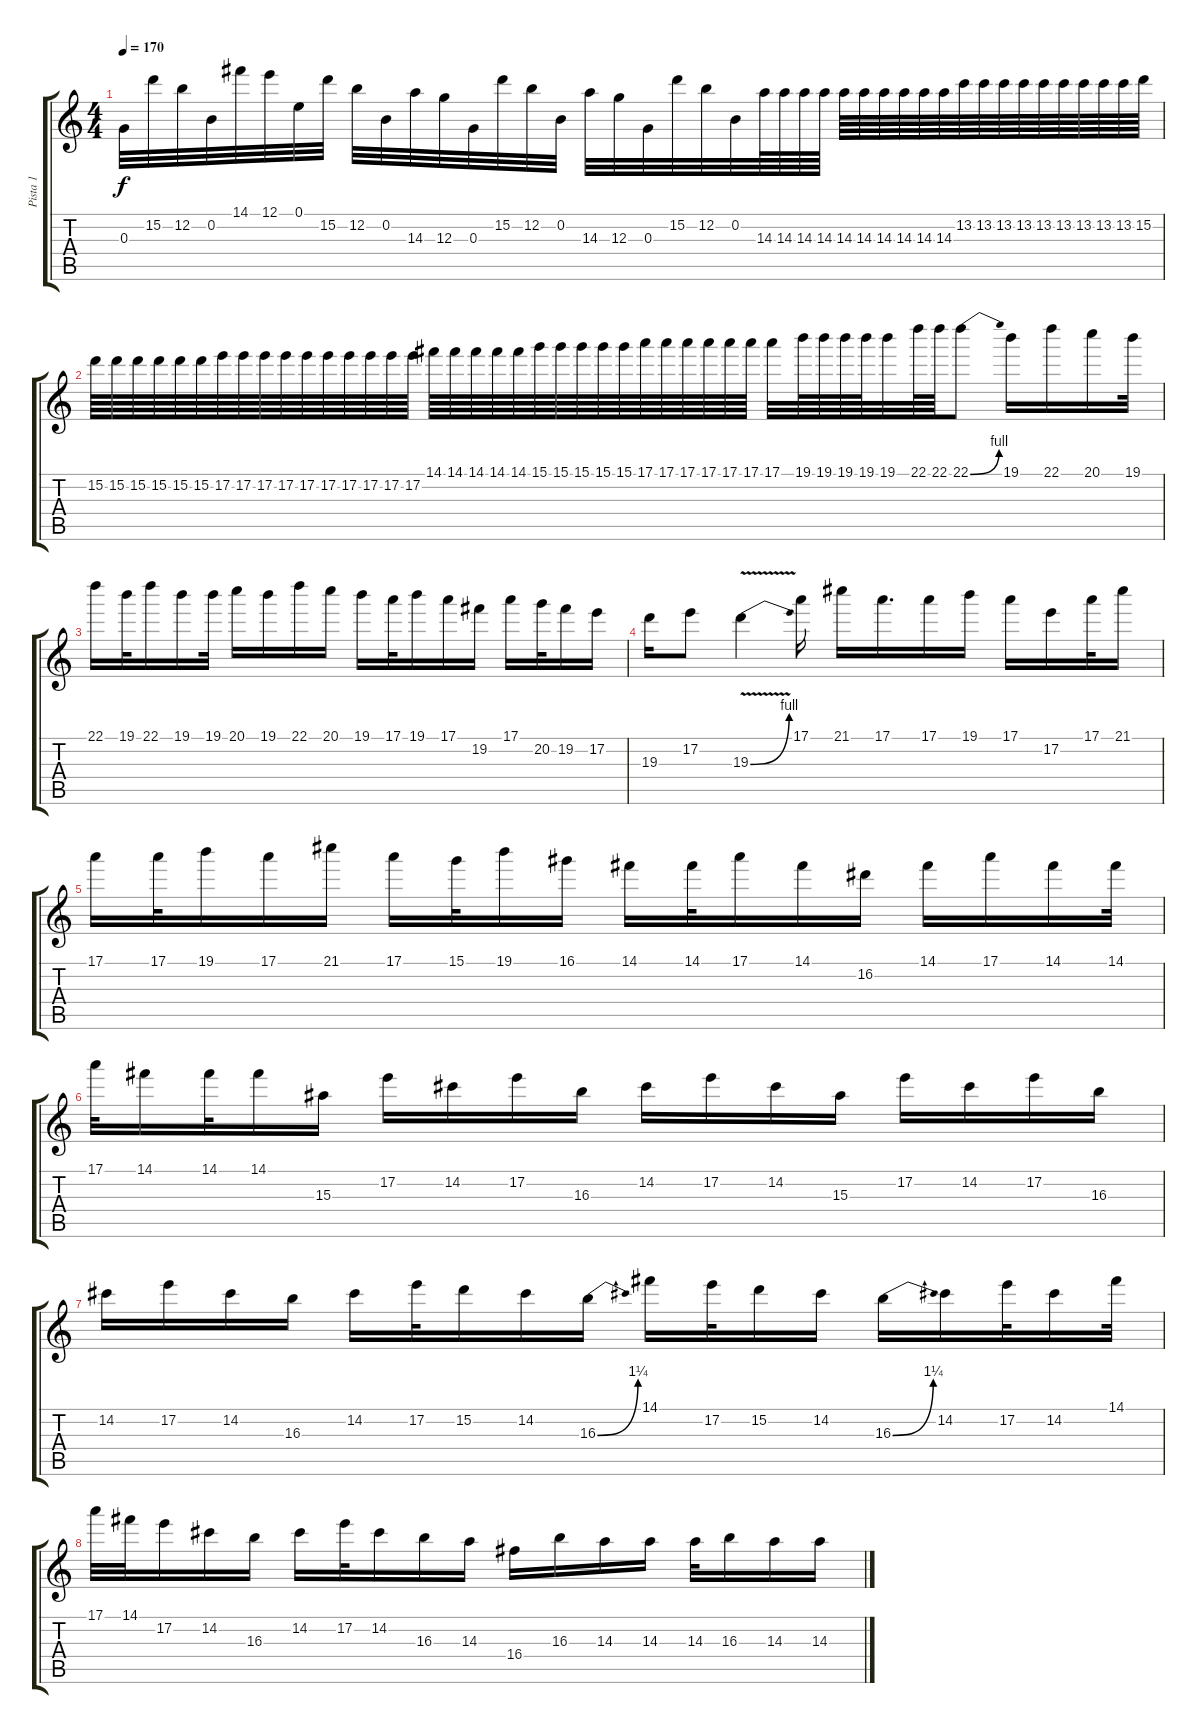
\track ("Pista 1" "Pista 1") {instrument distortionguitar}
\staff {score tabs}
\tuning (E4 B3 G3 D3 A2 E2) {hide}
\ts (4 4)
\tempo 170
\clef g2
\ks c
0.3.32{dy f} 15.2.32 12.2.32 0.2.32 14.1.32 12.1.32 0.1.32 15.2.32 12.2.32 0.2.32 14.3.32 12.3.32 0.3.32 15.2.32 12.2.32 0.2.32 14.3.32 12.3.32 0.3.32 15.2.32 12.2.32 0.2.32 14.3.64 14.3.64 14.3.64 14.3.64 14.3.64 14.3.64 14.3.64 14.3.64 14.3.64 14.3.64 13.2.64 13.2.64 13.2.64 13.2.64 13.2.64 13.2.64 13.2.64 13.2.64 13.2.64 15.2.64 |
15.2.64 15.2.64 15.2.64 15.2.64 15.2.64 15.2.64 17.2.64 17.2.64 17.2.64 17.2.64 17.2.64 17.2.64 17.2.64 17.2.64 17.2.64 17.2.64 14.1.64 14.1.64 14.1.64 14.1.64 14.1.64 15.1.64 15.1.64 15.1.64 15.1.64 15.1.64 17.1.64 17.1.64 17.1.64 17.1.64 17.1.64 17.1.64 17.1.32 19.1.64 19.1.64 19.1.64 19.1.64 19.1.32 22.1.64 22.1.64 22.1{be (bend 0 0 60 4)}.8 19.1.16 22.1.16 20.1.16 19.1.32 |
22.1.16 19.1.32 22.1.16 19.1.16 19.1.32 20.1.16 19.1.16 22.1.16 20.1.16 19.1.16 17.1.32 19.1.16 17.1.16 19.2.16 17.1.16 20.2.32 19.2.16 17.2.16 |
19.3.16 17.2.8 19.3{be (bend 0 0 60 4) v}.4 17.1.16 21.1.16 17.1.16{d} 17.1.16 19.1.16 17.1.16 17.2.16 17.1.32 21.1.16 |
17.1.16 17.1.32 19.1.16 17.1.16 21.1.16 17.1.16 15.1.32 19.1.16 16.1.16 14.1.16 14.1.32 17.1.16 14.1.16 16.2.16 14.1.16 17.1.16 14.1.16 14.1.32 |
17.1.32 14.1.16 14.1.32 14.1.16 15.3.16 17.2.16 14.2.16 17.2.16 16.3.16 14.2.16 17.2.16 14.2.16 15.3.16 17.2.16 14.2.16 17.2.16 16.3.16 |
14.2.16 17.2.16 14.2.16 16.3.16 14.2.16 17.2.32 15.2.16 14.2.16 16.3{be (bend 0 0 60 5)}.16 14.1.16 17.2.32 15.2.16 14.2.16 16.3{be (bend 0 0 60 5)}.16 14.2.16 17.2.32 14.2.16 14.1.32 |
17.1.32 14.1.32 17.2.16 14.2.16 16.3.16 14.2.16 17.2.32 14.2.16 16.3.16 14.3.16 16.4.16 16.3.16 14.3.16 14.3.16 14.3.32 16.3.16 14.3.16 14.3.16
